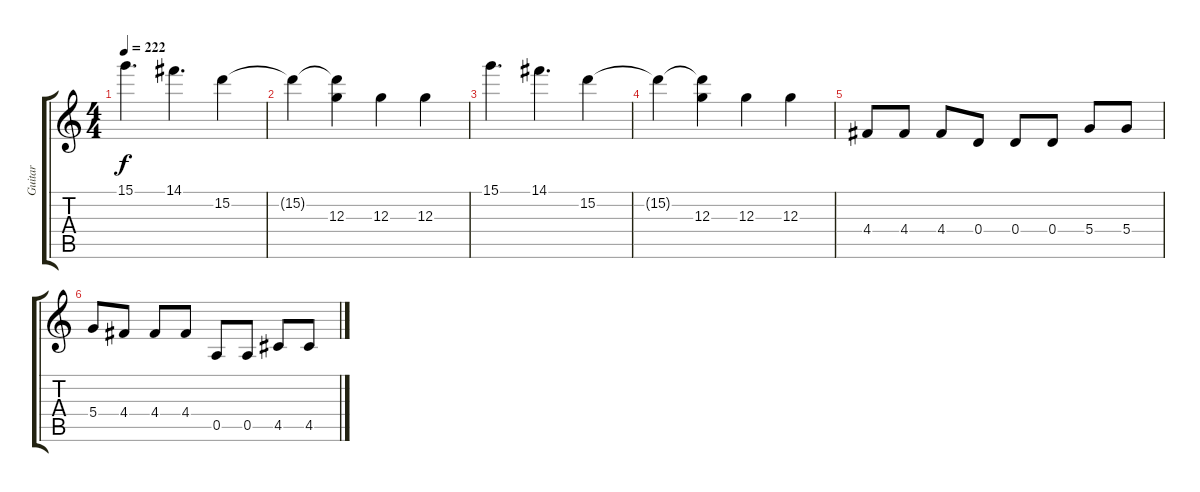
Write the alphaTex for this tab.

\track ("Guitar" "Guitar") {instrument distortionguitar}
\staff {score tabs}
\tuning (E4 B3 G3 D3 A2 E2) {hide}
\ts (4 4)
\tempo 222
\clef g2
\ks c
15.1.4{d dy f} 14.1.4{d} 15.2.4 |
15.2{t}.4 (15.2{t} 12.3).4 12.3.4 12.3.4 |
15.1.4{d} 14.1.4{d} 15.2.4 |
15.2{t}.4 (15.2{t} 12.3).4 12.3.4 12.3.4 |
4.4.8{volume 13} 4.4.8 4.4.8 0.4.8 0.4.8 0.4.8 5.4.8 5.4.8 |
5.4.8 4.4.8 4.4.8 4.4.8 0.5.8 0.5.8 4.5.8 4.5.8
